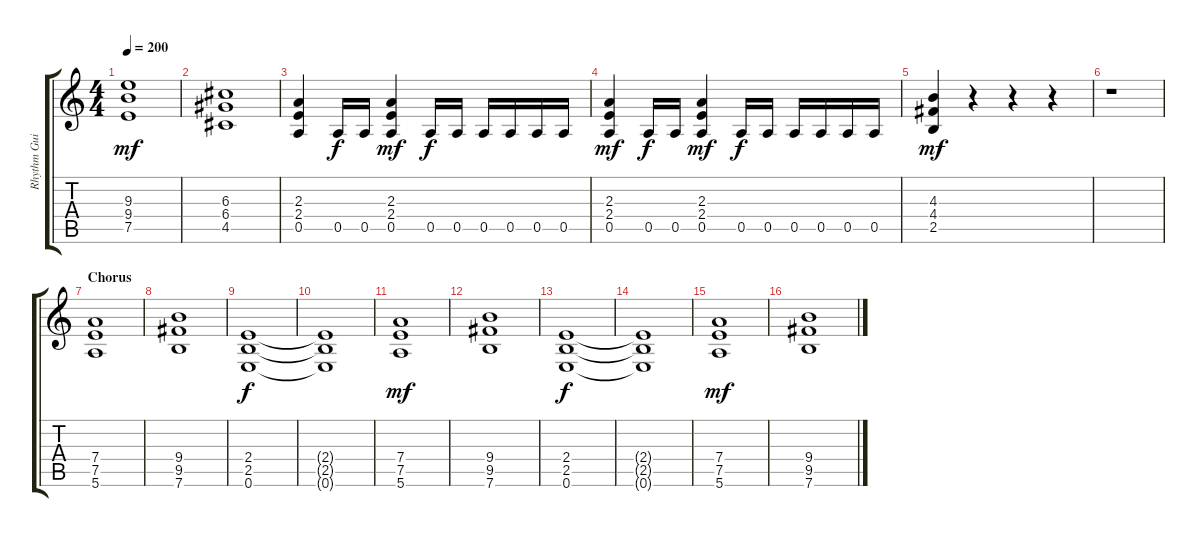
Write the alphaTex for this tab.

\track ("Rhythm Guitar 2" "Rhythm Gui") {instrument overdrivenguitar}
\staff {score tabs}
\tuning (E4 B3 G3 D3 A2 E2) {hide}
\ts (4 4)
\tempo 200
\clef g2
\ks c
(9.3 9.4 7.5).1{dy mf} |
(6.3 6.4 4.5).1 |
(2.3 2.4 0.5).4 0.5.16{dy f} 0.5.16 (2.3 2.4 0.5).4{dy mf} 0.5.16{dy f} 0.5.16 0.5.16 0.5.16 0.5.16 0.5.16 |
(2.3 2.4 0.5).4{dy mf} 0.5.16{dy f} 0.5.16 (2.3 2.4 0.5).4{dy mf} 0.5.16{dy f} 0.5.16 0.5.16 0.5.16 0.5.16 0.5.16 |
(4.3 4.4 2.5).4{dy mf} r.4 r.4 r.4 |
r.1 |
\section ("" "Chorus")
(7.4 7.5 5.6).1 |
(9.4 9.5 7.6).1 |
(2.4 2.5 0.6).1{dy f} |
(2.4{t} 2.5{t} 0.6{t}).1 |
(7.4 7.5 5.6).1{dy mf} |
(9.4 9.5 7.6).1 |
(2.4 2.5 0.6).1{dy f} |
(2.4{t} 2.5{t} 0.6{t}).1 |
(7.4 7.5 5.6).1{dy mf} |
(9.4 9.5 7.6).1
